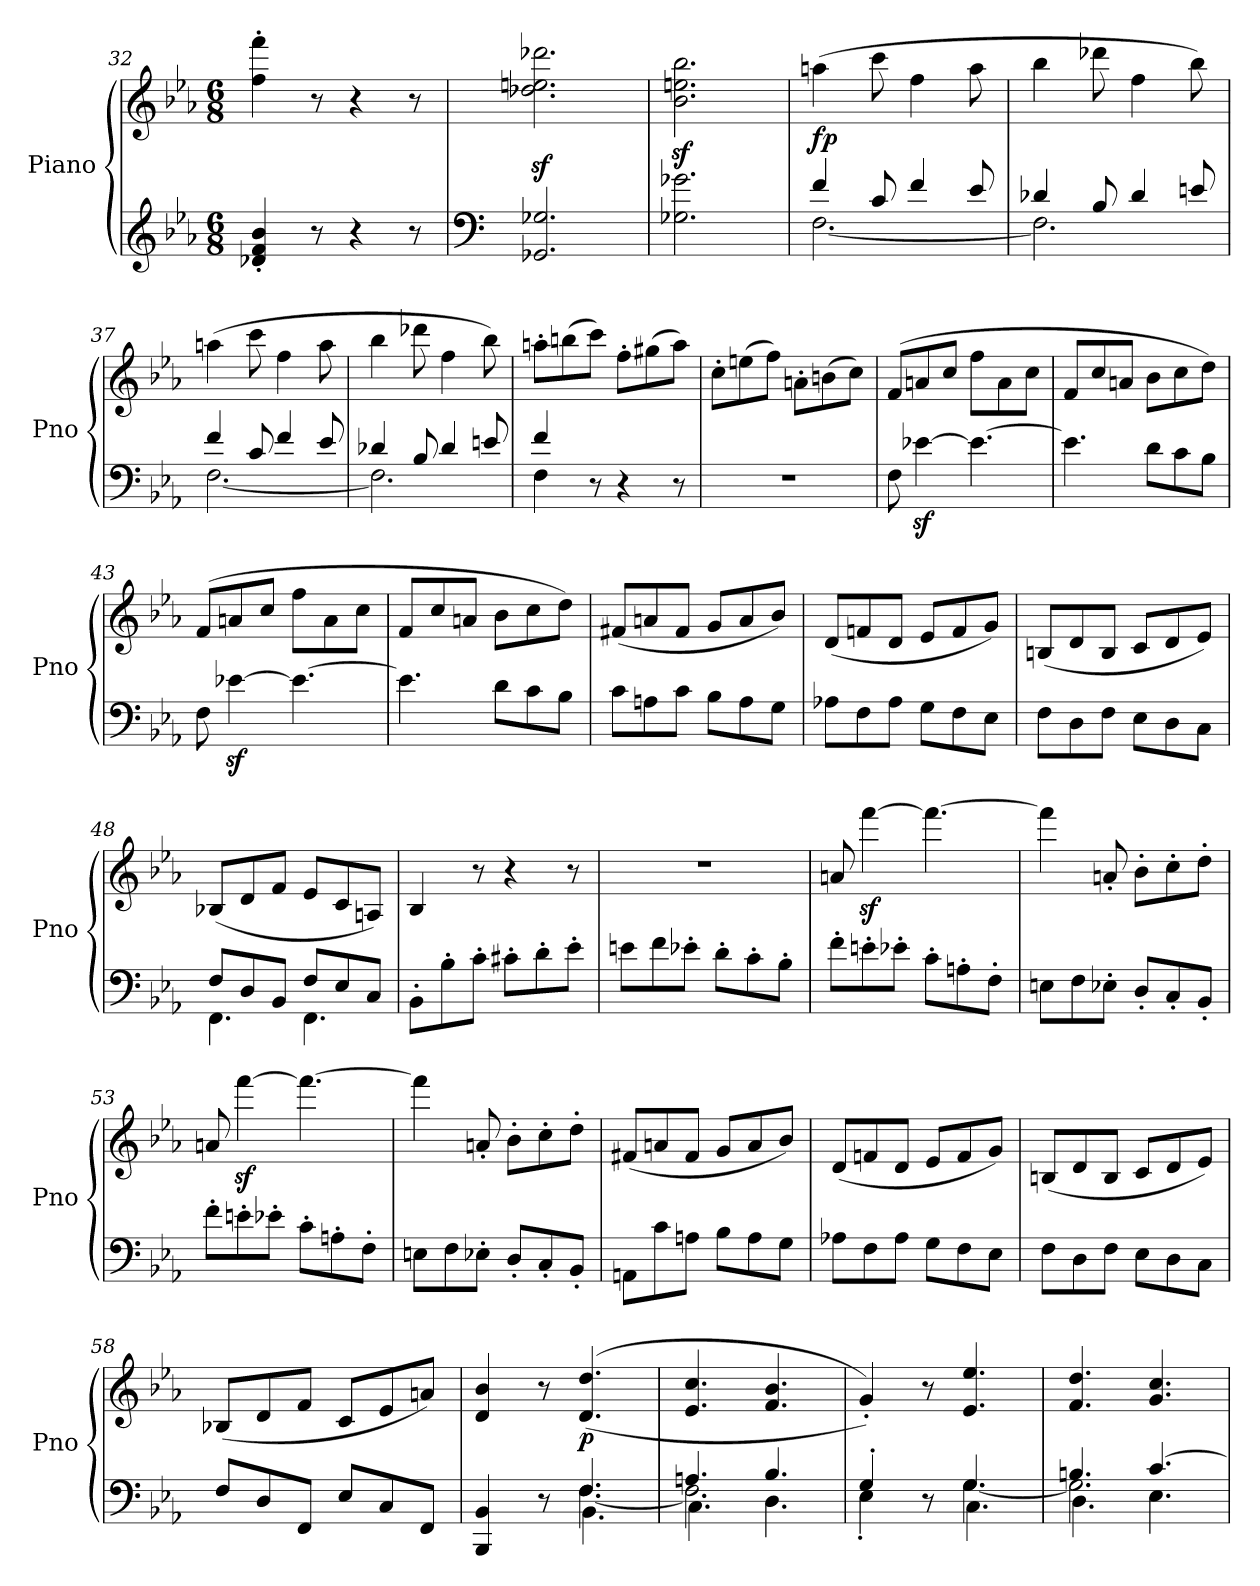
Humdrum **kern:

**kern	**kern	**dynam
*part1	*part1	*part1
*staff2	*staff1	*staff1/2
*I"Piano	*	*
*I'Pno	*	*
*clefG2	*clefG2	*
*k[b-e-a-]	*k[b-e-a-]	*
*M6/8	*M6/8	*
=32	=32	=32
4d-X/' 4f/' 4b-/'	4ff\' 4fff\'	.
8r	8r	.
4r	4r	.
8r	8r	.
!!LO:LB:g=z
=33	=33	=33
*clefF4	*	*
2.GG-X/ 2.G-X/	2.dd-X\z< 2.een\z< 2.ddd-X\z<	.
=34	=34	=34
2.G-X\ 2.g-X\	2.b-\z< 2.een\z< 2.bb-\z<	.
!!LO:PB:g=z
=35	=35	=35
*^	*	*
!	!	!	!LO:DY:b
4f/	[2.F\	(4aan\	fp
8c/	.	8ccc\	.
4f/	.	4ff\	.
8e-/	.	8aa\	.
=36	=36	=36	=36
4d-X/	2.F\]	4bb-\	.
8B-/	.	8ddd-X\	.
4d-/	.	4ff\	.
8en/	.	8bb-\)	.
=37	=37	=37	=37
4f/	[2.F\	(4aan\	.
8c/	.	8ccc\	.
4f/	.	4ff\	.
8e-/	.	8aa\	.
=38	=38	=38	=38
4d-X/	2.F\]	4bb-\	.
8B-/	.	8ddd-X\	.
4d-/	.	4ff\	.
8en/	.	8bb-\)	.
=39	=39	=39	=39
4f/	4F\	8aan'\L	.
.	.	(8bbn\	.
8r	2ryy	8ccc\J)	.
4r	.	8ff'\L	.
.	.	(8gg#X\	.
8r	.	8aa\J)	.
*v	*v	*	*
=40	=40	=40
2.r	8cc'\L	.
.	(8een\	.
.	8ff\J)	.
.	8an'\L	.
.	(8bn\	.
.	8cc\J)	.
!!LO:LB:g=z
=41	=41	=41
8F\	(8f/L	.
[4e-Xz<\	8an/	.
.	8cc/J	.
4.e-\_	8ff\L	.
.	8a\	.
.	8cc\J	.
=42	=42	=42
4.e-\]	8f/L	.
.	8cc/	.
.	8an/J	.
8d\L	8b-\L	.
8c\	8cc\	.
8B-\J	8dd\J)	.
=43	=43	=43
8F\	(8f/L	.
[4e-Xz<\	8an/	.
.	8cc/J	.
4.e-\_	8ff\L	.
.	8a\	.
.	8cc\J	.
=44	=44	=44
4.e-\]	8f/L	.
.	8cc/	.
.	8an/J	.
8d\L	8b-\L	.
8c\	8cc\	.
8B-\J	8dd\J)	.
=45	=45	=45
8c\L	(8f#X/L	.
8An\	8an/	.
8c\J	8f#/J	.
8B-\L	8g/L	.
8A\	8a/	.
8G\J	8b-/J)	.
=46	=46	=46
8A-X\L	(8d/L	.
8F\	8fn/	.
8A-\J	8d/J	.
8G\L	8e-/L	.
8F\	8f/	.
8E-\J	8g/J)	.
!!LO:LB:g=z
=47	=47	=47
8F\L	(8Bn/L	.
8D\	8d/	.
8F\J	8B/J	.
8E-\L	8c/L	.
8D\	8d/	.
8C\J	8e-/J)	.
=48	=48	=48
*^	*	*
8F/L	4.FF\	(8B-X/L	.
8D/	.	8d/	.
8BB-/J	.	8f/J	.
8F/L	4.FF\	8e-/L	.
8E-/	.	8c/	.
8C/J	.	8An/J)	.
*v	*v	*	*
=49	=49	=49
8BB-'\L	4B-/	.
8B-'\	.	.
8c'\J	8r	.
8c#X'\L	4r	.
8d'\	.	.
8e-'\J	8r	.
=50	=50	=50
8en\L	2.r	.
8f\	.	.
8e-X'\J	.	.
8d'\L	.	.
8c'\	.	.
8B-'\J	.	.
=51	=51	=51
8f'\L	8an/	.
8en'\	[4fffz<\	.
8e-X'\J	.	.
8c'\L	4.fff\_	.
8An'\	.	.
8F'\J	.	.
!!LO:LB:g=z
=52	=52	=52
8En\L	4fff\]	.
8F\	.	.
8E-X'\J	8an'/	.
8D'/L	8b-'\L	.
8C'/	8cc'\	.
8BB-'/J	8dd'\J	.
!!LO:LB:g=z
=53	=53	=53
8f'\L	8an/	.
8en'\	[4fffz<\	.
8e-X'\J	.	.
8c'\L	4.fff\_	.
8An'\	.	.
8F'\J	.	.
=54	=54	=54
8En\L	4fff\]	.
8F\	.	.
8E-X'\J	8an'/	.
8D'/L	8b-'\L	.
8C'/	8cc'\	.
8BB-'/J	8dd'\J	.
=55	=55	=55
8AAn\L	(8f#X/L	.
8c\	8an/	.
8An\J	8f#/J	.
8B-\L	8g/L	.
8A\	8a/	.
8G\J	8b-/J)	.
=56	=56	=56
8A-X\L	(8d/L	.
8F\	8fn/	.
8A-\J	8d/J	.
8G\L	8e-/L	.
8F\	8f/	.
8E-\J	8g/J)	.
=57	=57	=57
8F\L	(8Bn/L	.
8D\	8d/	.
8F\J	8B/J	.
8E-\L	8c/L	.
8D\	8d/	.
8C\J	8e-/J)	.
!!LO:LB:g=z
=58	=58	=58
8F/L	(8B-X/L	.
8D/	8d/	.
8FF/J	8f/J	.
8E-/L	8c/L	.
8C/	8e-/	.
8FF/J	8an/J)	.
!!LO:PB:g=z
=59	=59	=59
*^	*	*
*	*^	*	*
4BBB-/ 4BB-/	4.ryy	4.ryy	4d/ 4b-/	.
8r	.	.	8r	.
!	!	!	!	!LO:DY:b
4.F/	[4.F\	4.BB-\	((4.d/ 4.dd/	p
=60	=60	=60	=60	=60
4.An/	2.F\]	4.C\	4.e-/ 4.cc/	.
4.B-/	.	4.D\	4.f/ 4.b-/	.
=61	=61	=61	=61	=61
4G'/	4E-'\	4.ryy	4g'/))	.
8r	8ryy	.	8r	.
4.G/	[4.G\	4.C\	4.e-/ 4.ee-/	.
=62	=62	=62	=62	=62
4.Bn/	2.G\]	4.D\	4.f/ 4.dd/	.
[4.c/	.	4.E-\	4.g/ 4.cc/	.
*v	*v	*v	*	*
=	=	=
*-	*-	*-
